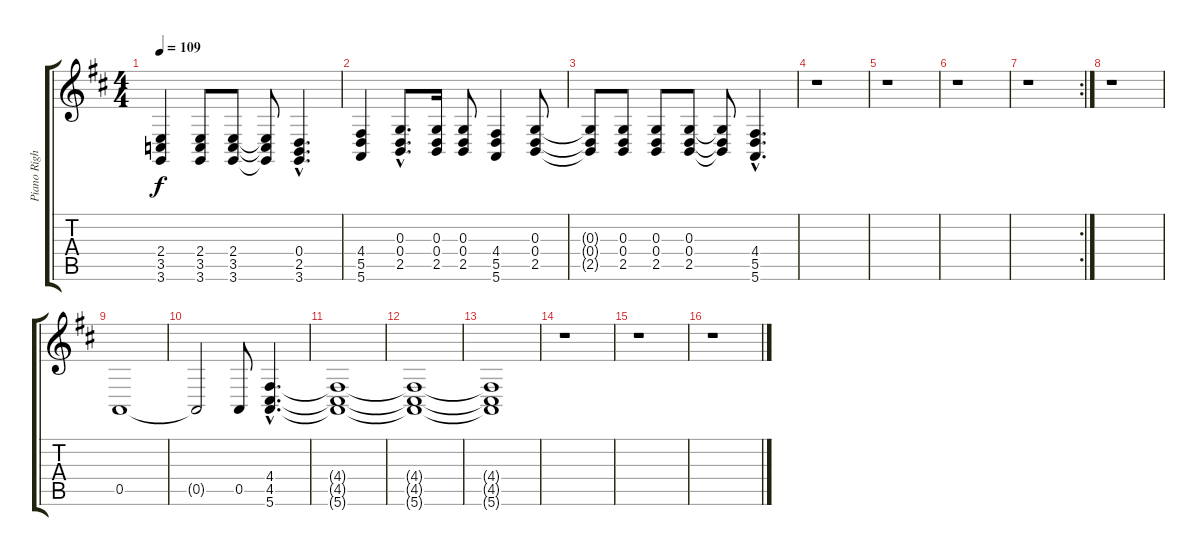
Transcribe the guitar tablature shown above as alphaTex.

\track ("Piano Right hand / Organ" "Piano Righ") {instrument acousticgrandpiano}
\staff {score tabs}
\tuning (E4 B3 G3 D3 A2 E2) {hide}
\ts (4 4)
\tempo 109
\clef g2
\ks d
(2.4{t} 3.5{t} 3.6{t}).4{dy f} (2.4 3.5 3.6).8 (2.4 3.5 3.6).8 (2.4{t} 3.5{t} 3.6{t}).8 (0.4{hac} 2.5{hac} 3.6{hac}).4{d} |
(4.4 5.5 5.6).4 (0.3{hac} 0.4{hac} 2.5{hac}).8{d} (0.3 0.4 2.5).16 (0.3 0.4 2.5).8 (4.4 5.5 5.6).4 (0.3 0.4 2.5).8 |
(0.3{t} 0.4{t} 2.5{t}).8 (0.3 0.4 2.5).8 (0.3 0.4 2.5).8 (0.3 0.4 2.5).8 (0.3{t} 0.4{t} 2.5{t}).8 (4.4{hac} 5.5{hac} 5.6{hac}).4{d} |
r.1 |
r.1 |
r.1 |
\rc 2
r.1 |
r.1 |
0.5.1{volume 8 instrument rockorgan} |
0.5{t}.2 0.5.8 (4.4{hac} 4.5{hac} 5.6{hac}).4{d} |
(4.4{t} 4.5{t} 5.6{t}).1 |
(4.4{t} 4.5{t} 5.6{t}).1 |
(4.4{t} 4.5{t} 5.6{t}).1 |
r.1 |
r.1 |
r.1
